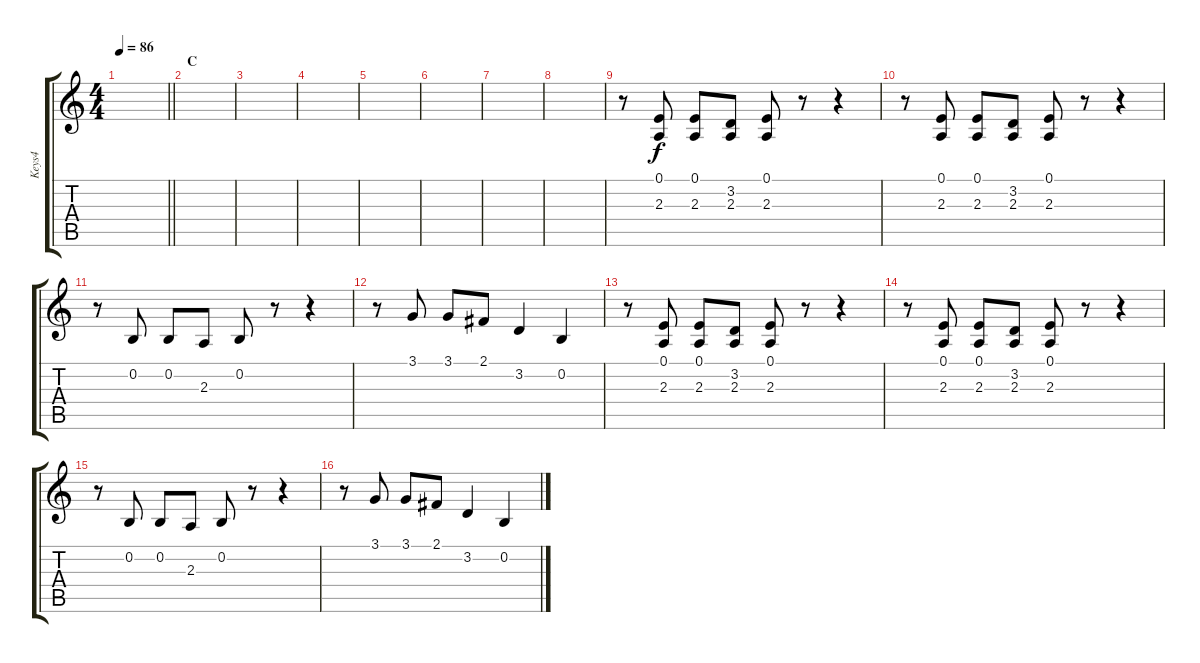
\track ("Keys4" "Keys4") {instrument fx1rain}
\staff {score tabs}
\tuning (E4 B3 G3 D3 A2 E2) {hide}
\ts (4 4)
\tempo 86
\clef g2
\barLineRight lightlight
\ks c
|
\section ("" "C")
|
|
|
|
|
|
|
r.8 (0.1 2.3).8 (0.1 2.3).8 (3.2 2.3).8 (0.1 2.3).8 r.8 r.4 |
r.8 (0.1 2.3).8 (0.1 2.3).8 (3.2 2.3).8 (0.1 2.3).8 r.8 r.4 |
r.8 0.2.8 0.2.8 2.3.8 0.2.8 r.8 r.4 |
r.8 3.1.8 3.1.8 2.1.8 3.2.4 0.2.4 |
r.8 (0.1 2.3).8 (0.1 2.3).8 (3.2 2.3).8 (0.1 2.3).8 r.8 r.4 |
r.8 (0.1 2.3).8 (0.1 2.3).8 (3.2 2.3).8 (0.1 2.3).8 r.8 r.4 |
r.8 0.2.8 0.2.8 2.3.8 0.2.8 r.8 r.4 |
r.8 3.1.8 3.1.8 2.1.8 3.2.4 0.2.4
